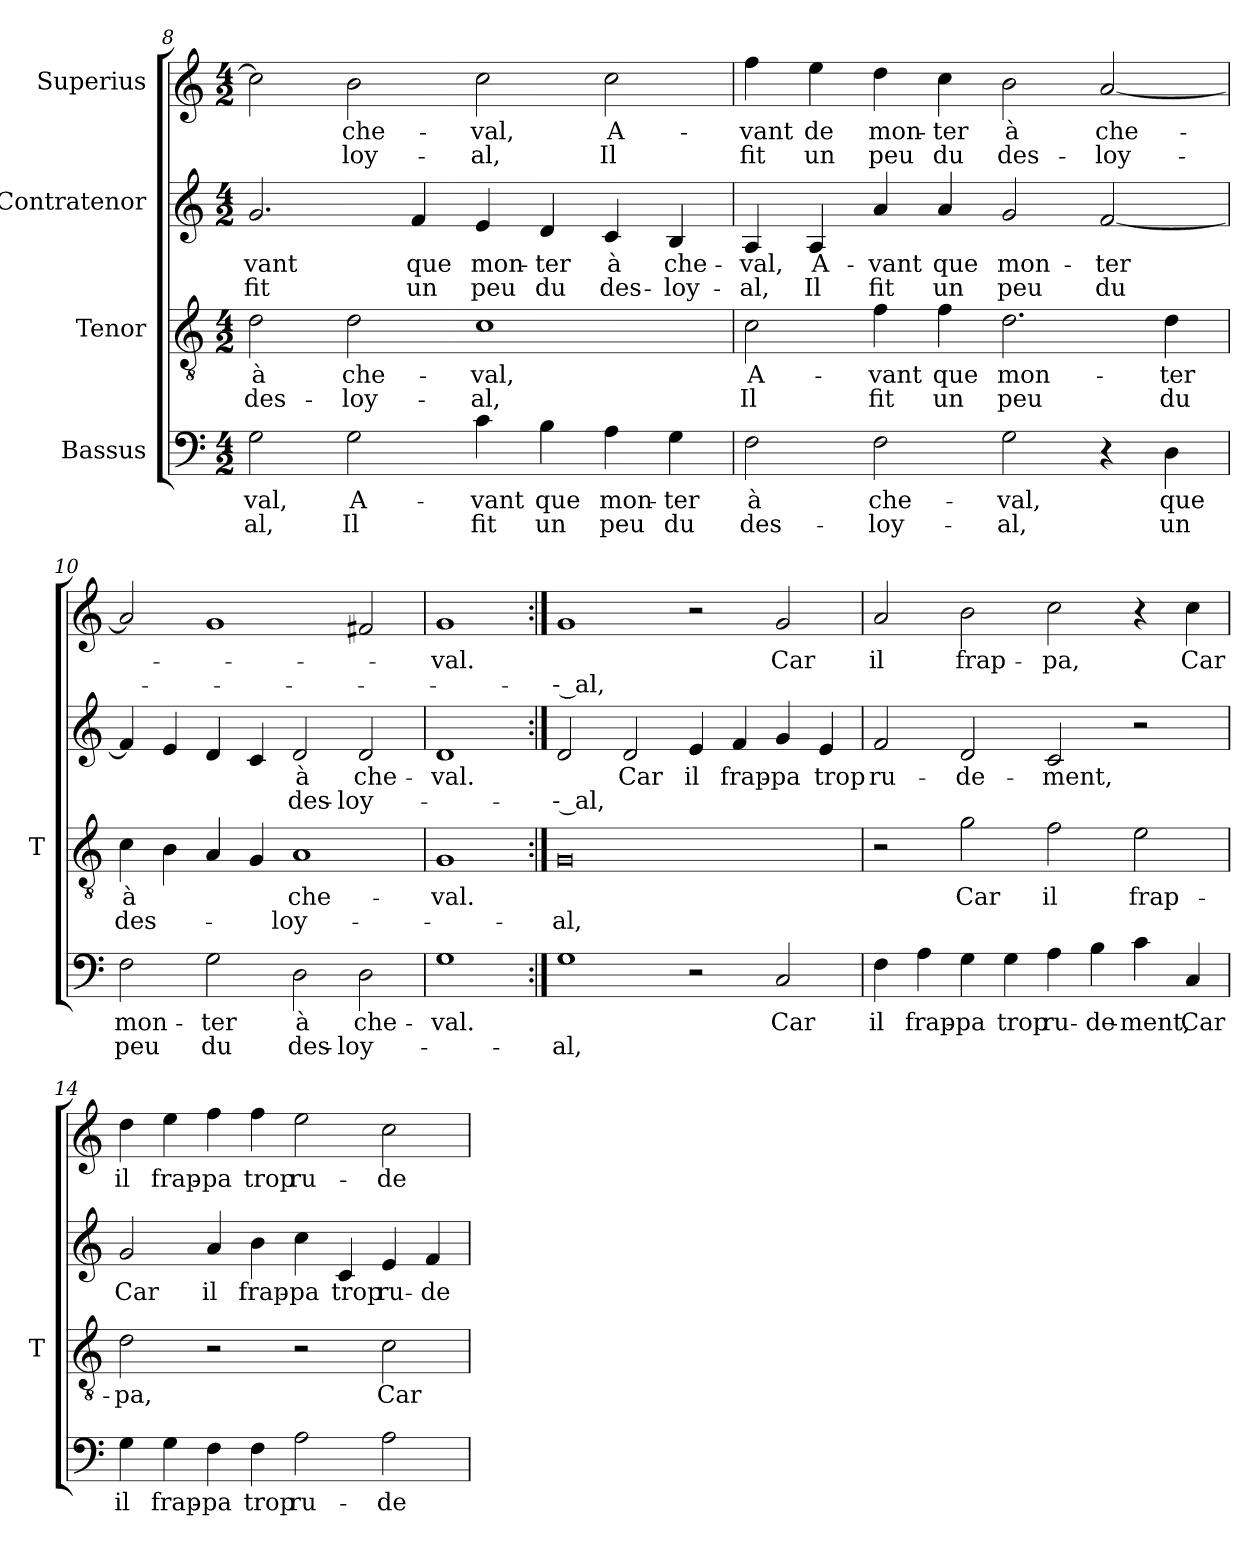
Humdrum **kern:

**kern	**text	**text	**kern	**text	**text	**kern	**text	**text	**kern	**text	**text
*part4	*part4	*part4	*part3	*part3	*part3	*part2	*part2	*part2	*part1	*part1	*part1
*staff4	*staff4	*staff4	*staff3	*staff3	*staff3	*staff2	*staff2	*staff2	*staff1	*staff1	*staff1
*I"Bassus	*	*	*I"Tenor	*	*	*I"Contratenor	*	*	*I"Superius	*	*
*	*	*	*I'T	*	*	*	*	*	*	*	*
*clefF4	*	*	*clefGv2	*	*	*clefG2	*	*	*clefG2	*	*
*k[]	*	*	*k[]	*	*	*k[]	*	*	*k[]	*	*
*M4/2	*	*	*M4/2	*	*	*M4/2	*	*	*M4/2	*	*
=8	=8	=8	=8	=8	=8	=8	=8	=8	=8	=8	=8
2G	-val,	-al,	2d	-à	des-	2.g	-vant	-fit	2cc]	.	.
2G	A-	-Il	2d	che-	loy-	.	.	.	2b	che-	loy-
.	.	.	.	.	.	4f	-que	-un	.	.	.
4c	-vant	-fit	1c	-val,	-al,	4e	mon-	-peu	2cc	-val,	-al,
4B	-que	-un	.	.	.	4d	-ter	-du	.	.	.
4A	mon-	-peu	.	.	.	4c	-à	des-	2cc	A-	-Il
4G	-ter	-du	.	.	.	4B	che-	loy-	.	.	.
=9	=9	=9	=9	=9	=9	=9	=9	=9	=9	=9	=9
2F	-à	des-	2c	A-	-Il	4A	-val,	-al,	4ff	-vant	-fit
.	.	.	.	.	.	4A	A-	-Il	4ee	-de	-un
2F	che-	loy-	4f	-vant	-fit	4a	-vant	-fit	4dd	mon-	-peu
.	.	.	4f	-que	-un	4a	-que	-un	4cc	-ter	-du
2G	-val,	-al,	2.d	mon-	-peu	2g	mon-	-peu	2b	-à	des-
4r	.	.	.	.	.	[2f	-ter	-du	[2a	che-	loy-
4D	-que	-un	4d	-ter	-du	.	.	.	.	.	.
=10	=10	=10	=10	=10	=10	=10	=10	=10	=10	=10	=10
2F	mon-	-peu	4c	-à	des-	4f]	.	.	2a]	.	.
.	.	.	4B	.	.	4e	.	.	.	.	.
2G	-ter	-du	4A	.	.	4d	.	.	1g	.	.
.	.	.	4G	.	.	4c	.	.	.	.	.
2D	-à	des-	1A	che-	loy-	2d	-à	des-	.	.	.
2D	che-	loy-	.	.	.	2d	che-	loy-	2f#X	.	.
=11	=11	=11	=11	=11	=11	=11	=11	=11	=11	=11	=11
1G	-val.	.	1G	-val.	.	1d	-val.	.	1g	-val.	.
=12:|!	=12:|!	=12:|!	=12:|!	=12:|!	=12:|!	=12:|!	=12:|!	=12:|!	=12:|!	=12:|!	=12:|!
1G	.	-al,	0G	.	-al,	2d	.	-- al,	1g	.	-- al,
.	.	.	.	.	.	2d	-Car	.	.	.	.
2r	.	.	.	.	.	4e	-il	.	2r	.	.
.	.	.	.	.	.	4f	frap-	.	.	.	.
2C	-Car	.	.	.	.	4g	-pa	.	2g	-Car	.
.	.	.	.	.	.	4e	-trop	.	.	.	.
=13	=13	=13	=13	=13	=13	=13	=13	=13	=13	=13	=13
4F	-il	.	2r	.	.	2f	ru-	.	2a	-il	.
4A	frap-	.	.	.	.	.	.	.	.	.	.
4G	-pa	.	2g	-Car	.	2d	de-	.	2b	frap-	.
4G	-trop	.	.	.	.	.	.	.	.	.	.
4A	ru-	.	2f	-il	.	2c	-ment,	.	2cc	-pa,	.
4B	de-	.	.	.	.	.	.	.	.	.	.
4c	-ment,	.	2e	frap-	.	2r	.	.	4r	.	.
4C	-Car	.	.	.	.	.	.	.	4cc	-Car	.
=14	=14	=14	=14	=14	=14	=14	=14	=14	=14	=14	=14
4G	-il	.	2d	-pa,	.	2g	-Car	.	4dd	-il	.
4G	frap-	.	.	.	.	.	.	.	4ee	frap-	.
4F	-pa	.	2r	.	.	4a	-il	.	4ff	-pa	.
4F	-trop	.	.	.	.	4b	frap-	.	4ff	-trop	.
2A	ru-	.	2r	.	.	4cc	-pa	.	2ee	ru-	.
.	.	.	.	.	.	4c	-trop	.	.	.	.
2A	de-	.	2c	-Car	.	4e	ru-	.	2cc	de-	.
.	.	.	.	.	.	4f	de-	.	.	.	.
=	=	=	=	=	=	=	=	=	=	=	=
*-	*-	*-	*-	*-	*-	*-	*-	*-	*-	*-	*-
